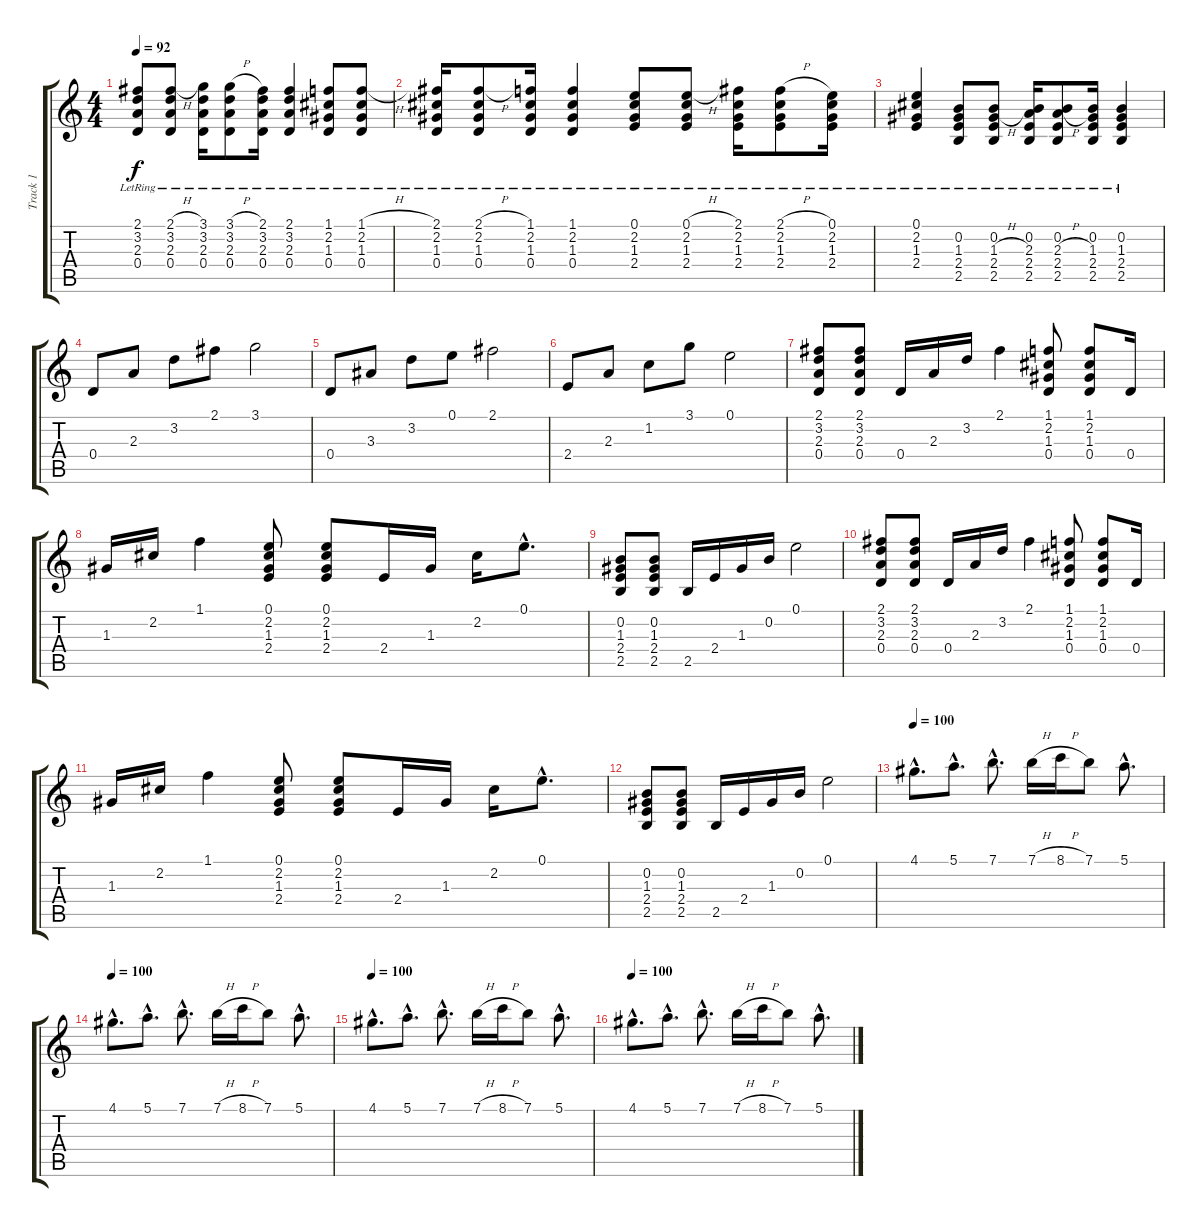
\track ("Track 1" "Track 1") {instrument electricguitarclean}
\staff {score tabs}
\tuning (E4 B3 G3 D3 A2 E2) {hide}
\ts (4 4)
\tempo 92
\clef g2
\ks c
(2.1{lr} 3.2{lr} 2.3{lr} 0.4{lr}).8{dy f} (2.1{h} 3.2{lr} 2.3{lr} 0.4{lr}).8 (3.1{lr} 3.2{lr} 2.3{lr} 0.4{lr}).16 (3.1{h} 3.2{lr} 2.3{lr} 0.4{lr}).8 (2.1{lr} 3.2{lr} 2.3{lr} 0.4{lr}).16 (2.1{lr} 3.2{lr} 2.3{lr} 0.4{lr}).4 (1.1{lr} 2.2{lr} 1.3{lr} 0.4{lr}).8 (1.1{h} 2.2{lr} 1.3{lr} 0.4{lr}).8 |
(2.1{lr} 2.2{lr} 1.3{lr} 0.4{lr}).16 (2.1{h} 2.2{lr} 1.3{lr} 0.4{lr}).8 (1.1{lr} 2.2{lr} 1.3{lr} 0.4{lr}).16 (1.1{lr} 2.2{lr} 1.3{lr} 0.4{lr}).4 (0.1{lr} 2.2{lr} 1.3{lr} 2.4{lr}).8 (0.1{h} 2.2{lr} 1.3{lr} 2.4{lr}).8 (2.1{lr} 2.2{lr} 1.3{lr} 2.4{lr}).16 (2.1{h} 2.2{lr} 1.3{lr} 2.4{lr}).8 (0.1{lr} 2.2{lr} 1.3{lr} 2.4{lr}).16 |
(0.1{lr} 2.2{lr} 1.3{lr} 2.4{lr}).4 (0.2{lr} 1.3{lr} 2.4{lr} 2.5{lr}).8 (0.2{lr} 1.3{h} 2.4{lr} 2.5{lr}).8 (0.2{lr} 2.3{lr} 2.4{lr} 2.5{lr}).16 (0.2{lr} 2.3{h} 2.4{lr} 2.5{lr}).8 (0.2{lr} 1.3{lr} 2.4{lr} 2.5{lr}).16 (0.2{lr} 1.3{lr} 2.4{lr} 2.5{lr}).4 |
0.4.8 2.3.8 3.2.8 2.1.8 3.1.2 |
0.4.8 3.3.8 3.2.8 0.1.8 2.1.2 |
2.4.8 2.3.8 1.2.8 3.1.8 0.1.2 |
(2.1 3.2 2.3 0.4).8 (2.1 3.2 2.3 0.4).8 0.4.16 2.3.16 3.2.16 2.1.4 (1.1 2.2 1.3 0.4).8 (1.1 2.2 1.3 0.4).8 0.4.16 |
1.3.16 2.2.16 1.1.4 (0.1 2.2 1.3 2.4).8 (0.1 2.2 1.3 2.4).8 2.4.16 1.3.16 2.2.16 0.1{hac}.8{d} |
(0.2 1.3 2.4 2.5).8 (0.2 1.3 2.4 2.5).8 2.5.16 2.4.16 1.3.16 0.2.16 0.1.2 |
(2.1 3.2 2.3 0.4).8 (2.1 3.2 2.3 0.4).8 0.4.16 2.3.16 3.2.16 2.1.4 (1.1 2.2 1.3 0.4).8 (1.1 2.2 1.3 0.4).8 0.4.16 |
1.3.16 2.2.16 1.1.4 (0.1 2.2 1.3 2.4).8 (0.1 2.2 1.3 2.4).8 2.4.16 1.3.16 2.2.16 0.1{hac}.8{d} |
(0.2 1.3 2.4 2.5).8 (0.2 1.3 2.4 2.5).8 2.5.16 2.4.16 1.3.16 0.2.16 0.1.2 |
\tempo 100
4.1{hac}.8{d volume 16 balance 10 instrument distortionguitar} 5.1{hac}.8{d} 7.1{hac}.8{d} 7.1{h}.16 8.1{h}.16 7.1.8 5.1{hac}.8{d} |
\tempo 100
4.1{hac}.8{d} 5.1{hac}.8{d} 7.1{hac}.8{d} 7.1{h}.16 8.1{h}.16 7.1.8 5.1{hac}.8{d} |
\tempo 100
4.1{hac}.8{d} 5.1{hac}.8{d} 7.1{hac}.8{d} 7.1{h}.16 8.1{h}.16 7.1.8 5.1{hac}.8{d} |
\tempo 100
4.1{hac}.8{d} 5.1{hac}.8{d} 7.1{hac}.8{d} 7.1{h}.16 8.1{h}.16 7.1.8 5.1{hac}.8{d}
